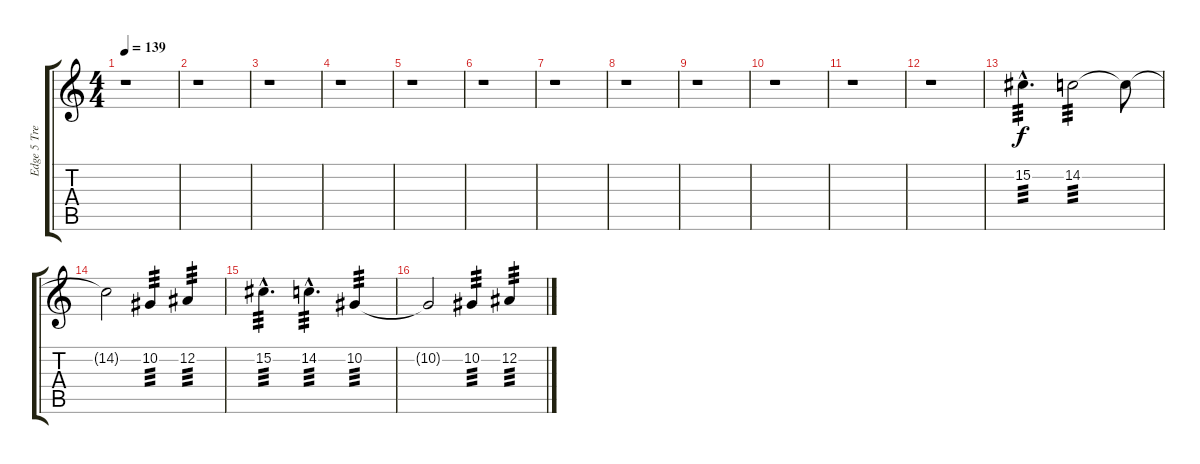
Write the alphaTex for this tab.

\track ("Edge 5 Tremolo" "Edge 5 Tre") {instrument electricgrandpiano}
\staff {score tabs}
\tuning (Eb4 Bb3 Gb3 Db3 Ab2 Eb2) {hide}
\ts (4 4)
\tempo 139
\clef g2
\ks c
r.1{dy f} |
r.1 |
r.1 |
r.1 |
r.1 |
r.1 |
r.1 |
r.1 |
r.1 |
r.1 |
r.1 |
r.1 |
15.2{hac}.4{d tp 3} 14.2.2{tp 3} 14.2{t}.8 |
14.2{t}.2 10.2.4{tp 3} 12.2.4{tp 3} |
15.2{hac}.4{d tp 3} 14.2{hac}.4{d tp 3} 10.2.4{tp 3} |
10.2{t}.2 10.2.4{tp 3} 12.2.4{tp 3}
